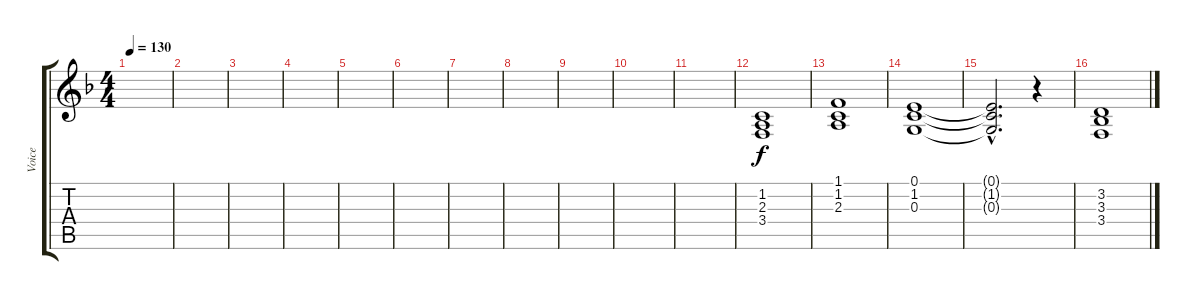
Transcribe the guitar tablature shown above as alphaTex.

\track ("Voice" "Voice") {instrument lead4chiff}
\staff {score tabs}
\tuning (E4 B3 G3 D3 A2 E2) {hide}
\ts (4 4)
\tempo 130
\clef g2
\ks f
|
|
|
|
|
|
|
|
|
|
|
(1.2 2.3 3.4).1 |
(1.1 1.2 2.3).1 |
(0.1 1.2 0.3).1 |
(0.1{hac t} 1.2{hac t} 0.3{hac t}).2{d} r.4 |
(3.2 3.3 3.4).1
